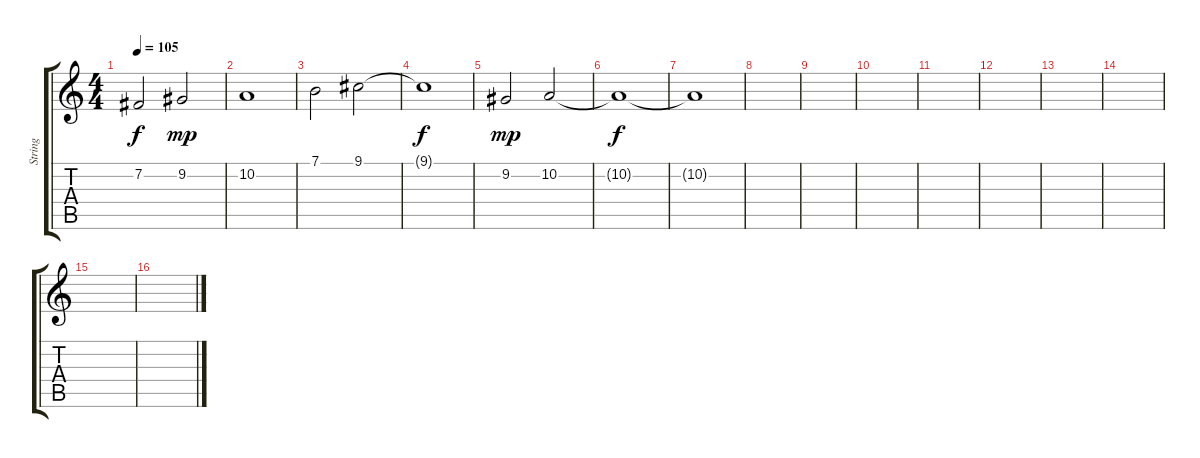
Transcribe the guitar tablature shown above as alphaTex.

\track ("String" "String") {instrument synthstrings1}
\staff {score tabs}
\tuning (E4 B3 G3 D3 A2 E2) {hide}
\ts (4 4)
\tempo 105
\clef g2
\ks c
7.2{t}.2{dy f} 9.2.2{dy mp} |
10.2.1 |
7.1.2 9.1.2 |
9.1{t}.1{dy f} |
9.2.2{dy mp} 10.2.2 |
\section ("" "")
10.2{t}.1{dy f} |
10.2{t}.1 |
|
|
|
|
|
|
|
|
\section ("" "")
